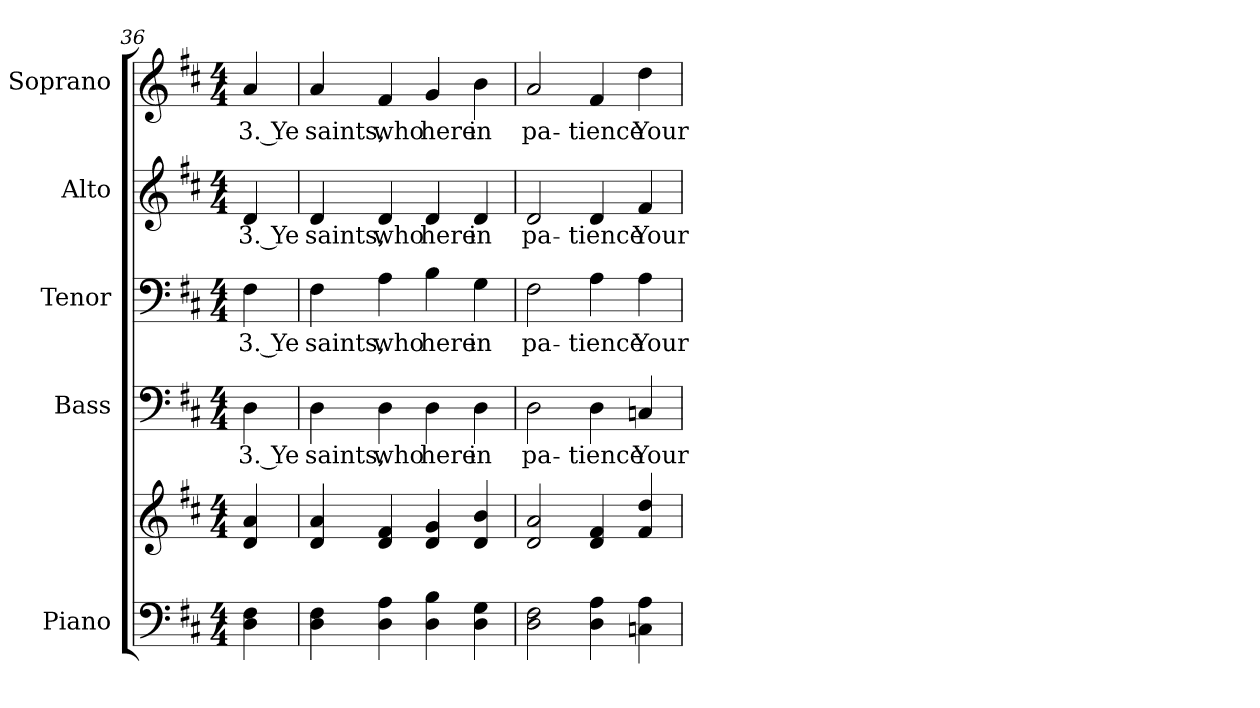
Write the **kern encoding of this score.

**kern	**kern	**kern	**text	**kern	**text	**kern	**text	**kern	**text
*part5	*part5	*part4	*part4	*part3	*part3	*part2	*part2	*part1	*part1
*staff6	*staff5	*staff4	*staff4	*staff3	*staff3	*staff2	*staff2	*staff1	*staff1
*I"Piano	*	*I"Bass	*	*I"Tenor	*	*I"Alto	*	*I"Soprano	*
*I'Pno.	*	*I'B.	*	*I'T.	*	*I'A.	*	*I'S.	*
!!LO:PB:g=z
*clefF4	*clefG2	*clefF4	*	*clefF4	*	*clefG2	*	*clefG2	*
*k[f#c#]	*k[f#c#]	*k[f#c#]	*	*k[f#c#]	*	*k[f#c#]	*	*k[f#c#]	*
*D:	*D:	*D:	*	*D:	*	*D:	*	*D:	*
*M4/4	*M4/4	*M4/4	*	*M4/4	*	*M4/4	*	*M4/4	*
=36	=36	=36	=36	=36	=36	=36	=36	=36	=36
!	!	!	!LO:LY:b:color=#000000	!	!	!	!	!	!
!	!	!	!	!	!LO:LY:b:color=#000000	!	!	!	!
!	!	!	!	!	!	!	!LO:LY:b:color=#000000	!	!
!	!	!	!	!	!	!	!	!	!LO:LY:b:color=#000000
4Di\ 4F#i	4di/ 4ai	4Di\	3. Ye	4F#i\	3. Ye	4di/	3. Ye	4ai/	3. Ye
=37	=37	=37	=37	=37	=37	=37	=37	=37	=37
!	!	!	!LO:LY:b:color=#000000	!	!	!	!	!	!
!	!	!	!	!	!LO:LY:b:color=#000000	!	!	!	!
!	!	!	!	!	!	!	!LO:LY:b:color=#000000	!	!
!	!	!	!	!	!	!	!	!	!LO:LY:b:color=#000000
4Di\ 4F#i	4di/ 4ai	4Di\	saints,	4F#i\	saints,	4di/	saints,	4ai/	saints,
!	!	!	!LO:LY:b:color=#000000	!	!	!	!	!	!
!	!	!	!	!	!LO:LY:b:color=#000000	!	!	!	!
!	!	!	!	!	!	!	!LO:LY:b:color=#000000	!	!
!	!	!	!	!	!	!	!	!	!LO:LY:b:color=#000000
4Di\ 4Ai	4di/ 4f#i	4Di\	who	4Ai\	who	4di/	who	4f#i/	who
!	!	!	!LO:LY:b:color=#000000	!	!	!	!	!	!
!	!	!	!	!	!LO:LY:b:color=#000000	!	!	!	!
!	!	!	!	!	!	!	!LO:LY:b:color=#000000	!	!
!	!	!	!	!	!	!	!	!	!LO:LY:b:color=#000000
4Di\ 4Bi	4di/ 4gi	4Di\	here	4Bi\	here	4di/	here	4gi/	here
!	!	!	!LO:LY:b:color=#000000	!	!	!	!	!	!
!	!	!	!	!	!LO:LY:b:color=#000000	!	!	!	!
!	!	!	!	!	!	!	!LO:LY:b:color=#000000	!	!
!	!	!	!	!	!	!	!	!	!LO:LY:b:color=#000000
4Di\ 4Gi	4di/ 4bi	4Di\	in	4Gi\	in	4di/	in	4bi\	in
=38	=38	=38	=38	=38	=38	=38	=38	=38	=38
!	!	!	!LO:LY:b:color=#000000	!	!	!	!	!	!
!	!	!	!	!	!LO:LY:b:color=#000000	!	!	!	!
!	!	!	!	!	!	!	!LO:LY:b:color=#000000	!	!
!	!	!	!	!	!	!	!	!	!LO:LY:b:color=#000000
2Di\ 2F#i	2di/ 2ai	2Di\	pa-	2F#i\	pa-	2di/	pa-	2ai/	pa-
!	!	!	!LO:LY:b:color=#000000	!	!	!	!	!	!
!	!	!	!	!	!LO:LY:b:color=#000000	!	!	!	!
!	!	!	!	!	!	!	!LO:LY:b:color=#000000	!	!
!	!	!	!	!	!	!	!	!	!LO:LY:b:color=#000000
4Di\ 4Ai	4di/ 4f#i	4Di\	-tience	4Ai\	-tience	4di/	-tience	4f#i/	-tience
!	!	!	!LO:LY:b:color=#000000	!	!	!	!	!	!
!	!	!	!	!	!LO:LY:b:color=#000000	!	!	!	!
!	!	!	!	!	!	!	!LO:LY:b:color=#000000	!	!
!	!	!	!	!	!	!	!	!	!LO:LY:b:color=#000000
4Cni\ 4Ai	4f#i/ 4ddi	4Cni/	Your	4Ai\	Your	4f#i/	Your	4ddi\	Your
=	=	=	=	=	=	=	=	=	=
*-	*-	*-	*-	*-	*-	*-	*-	*-	*-
